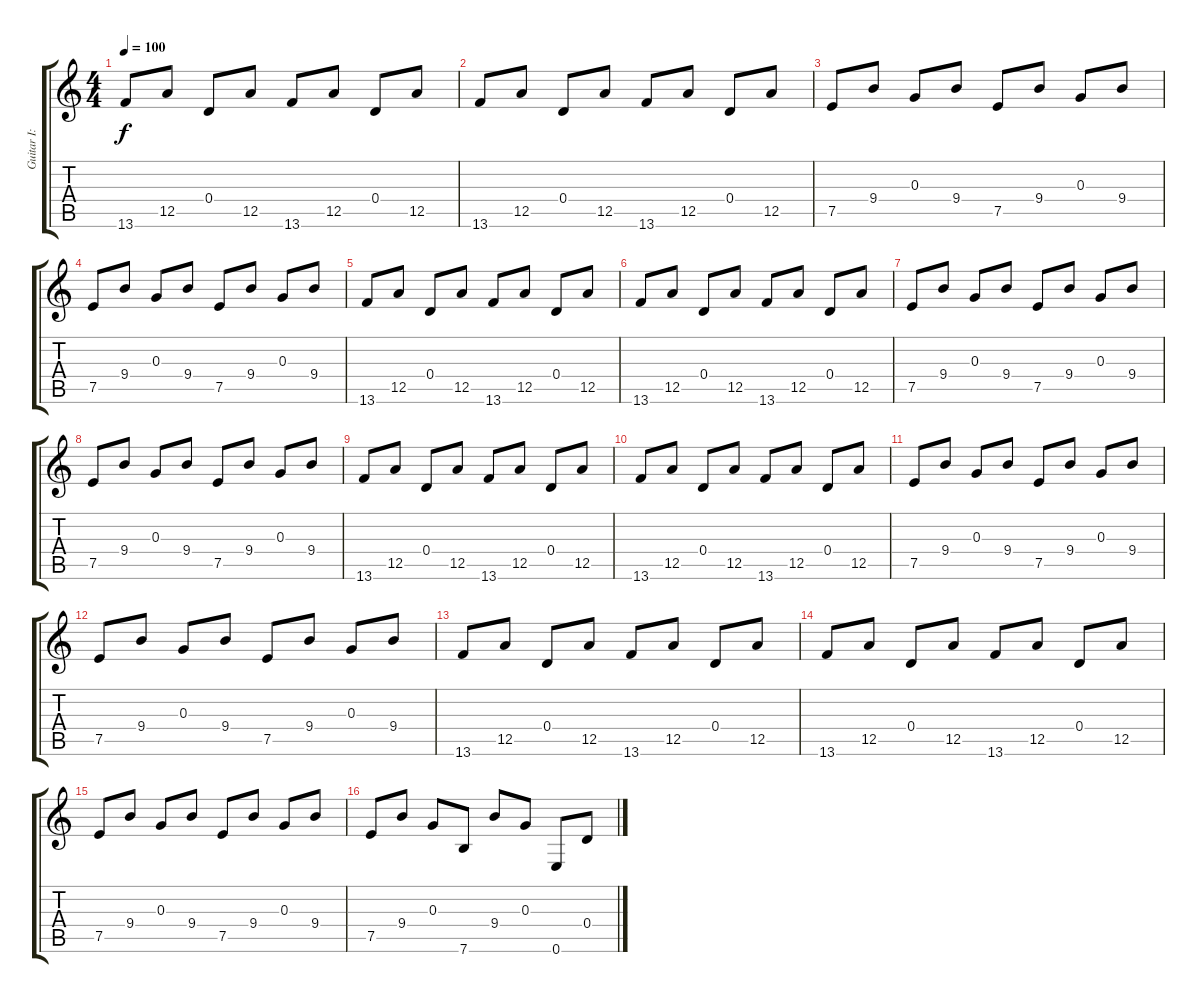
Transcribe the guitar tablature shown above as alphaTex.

\track ("Guitar I: Acoustic" "Guitar I: ") {instrument acousticguitarnylon}
\staff {score tabs}
\tuning (E4 B3 G3 D3 A2 E2) {hide}
\ts (4 4)
\tempo 100
\clef g2
\ks c
13.6.8{dy f instrument acousticguitarnylon} 12.5.8 0.4.8 12.5.8 13.6.8 12.5.8 0.4.8 12.5.8 |
13.6.8 12.5.8 0.4.8 12.5.8 13.6.8 12.5.8 0.4.8 12.5.8 |
7.5.8 9.4.8 0.3.8 9.4.8 7.5.8 9.4.8 0.3.8 9.4.8 |
7.5.8 9.4.8 0.3.8 9.4.8 7.5.8 9.4.8 0.3.8 9.4.8 |
13.6.8 12.5.8 0.4.8 12.5.8 13.6.8 12.5.8 0.4.8 12.5.8 |
13.6.8 12.5.8 0.4.8 12.5.8 13.6.8 12.5.8 0.4.8 12.5.8 |
7.5.8 9.4.8 0.3.8 9.4.8 7.5.8 9.4.8 0.3.8 9.4.8 |
7.5.8 9.4.8 0.3.8 9.4.8 7.5.8 9.4.8 0.3.8 9.4.8 |
13.6.8 12.5.8 0.4.8 12.5.8 13.6.8 12.5.8 0.4.8 12.5.8 |
13.6.8 12.5.8 0.4.8 12.5.8 13.6.8 12.5.8 0.4.8 12.5.8 |
7.5.8 9.4.8 0.3.8 9.4.8 7.5.8 9.4.8 0.3.8 9.4.8 |
7.5.8 9.4.8 0.3.8 9.4.8 7.5.8 9.4.8 0.3.8 9.4.8 |
13.6.8 12.5.8 0.4.8 12.5.8 13.6.8 12.5.8 0.4.8 12.5.8 |
13.6.8 12.5.8 0.4.8 12.5.8 13.6.8 12.5.8 0.4.8 12.5.8 |
7.5.8 9.4.8 0.3.8 9.4.8 7.5.8 9.4.8 0.3.8 9.4.8 |
7.5.8 9.4.8 0.3.8 7.6.8 9.4.8 0.3.8 0.6.8 0.4.8
